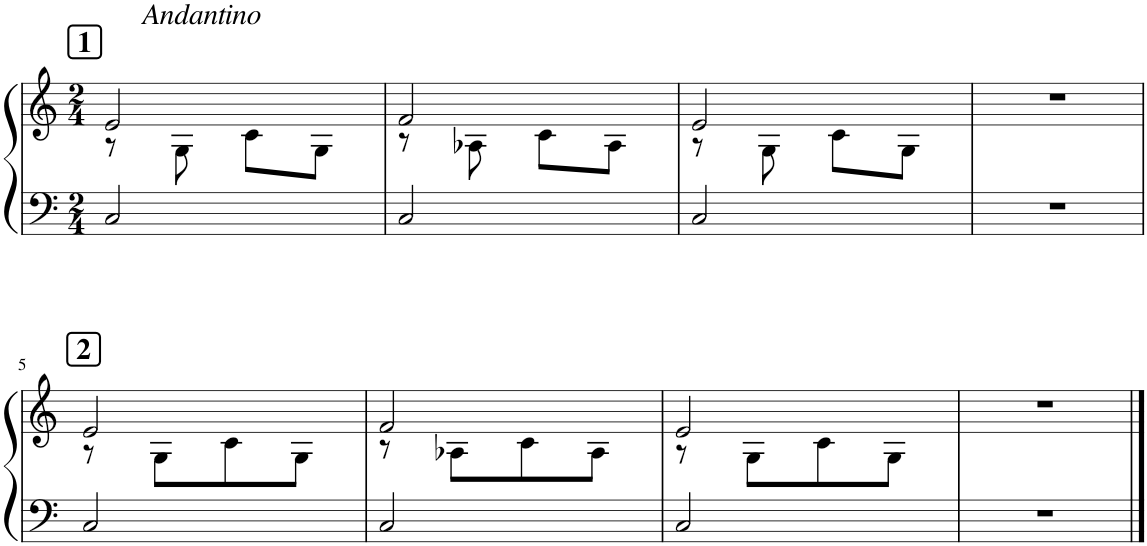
**kern	**kern
*part1	*part1
*staff2	*staff1
*I"Piano	*
*I'Pia.	*
*clefF4	*clefG2
*k[]	*k[]
*M2/4	*M2/4
!!LO:REH:place=s1:a:B:cj:fs=14:t=1
=1	=1
*	*^
!	!LO:TX:a:i:t=Andantino	!
2C/	2e/	8r
.	.	8G\
.	.	8c\L
.	.	8G\J
=2	=2	=2
2C/	2f/	8r
.	.	8A-X\
.	.	8c\L
.	.	8A-\J
=3	=3	=3
2C/	2e/	8r
.	.	8G\
.	.	8c\L
.	.	8G\J
*	*v	*v
=4	=4
2r	2r
!!LO:LB:g=z
!!LO:REH:place=s1:a:B:cj:fs=14:t=2
=5	=5
*	*^
2C/	2e/	8r
.	.	8G\L
.	.	8c\
.	.	8G\J
=6	=6	=6
2C/	2f/	8r
.	.	8A-X\L
.	.	8c\
.	.	8A-\J
=7	=7	=7
2C/	2e/	8r
.	.	8G\L
.	.	8c\
.	.	8G\J
*	*v	*v
=8	=8
2r	2r
==	==
*-	*-
